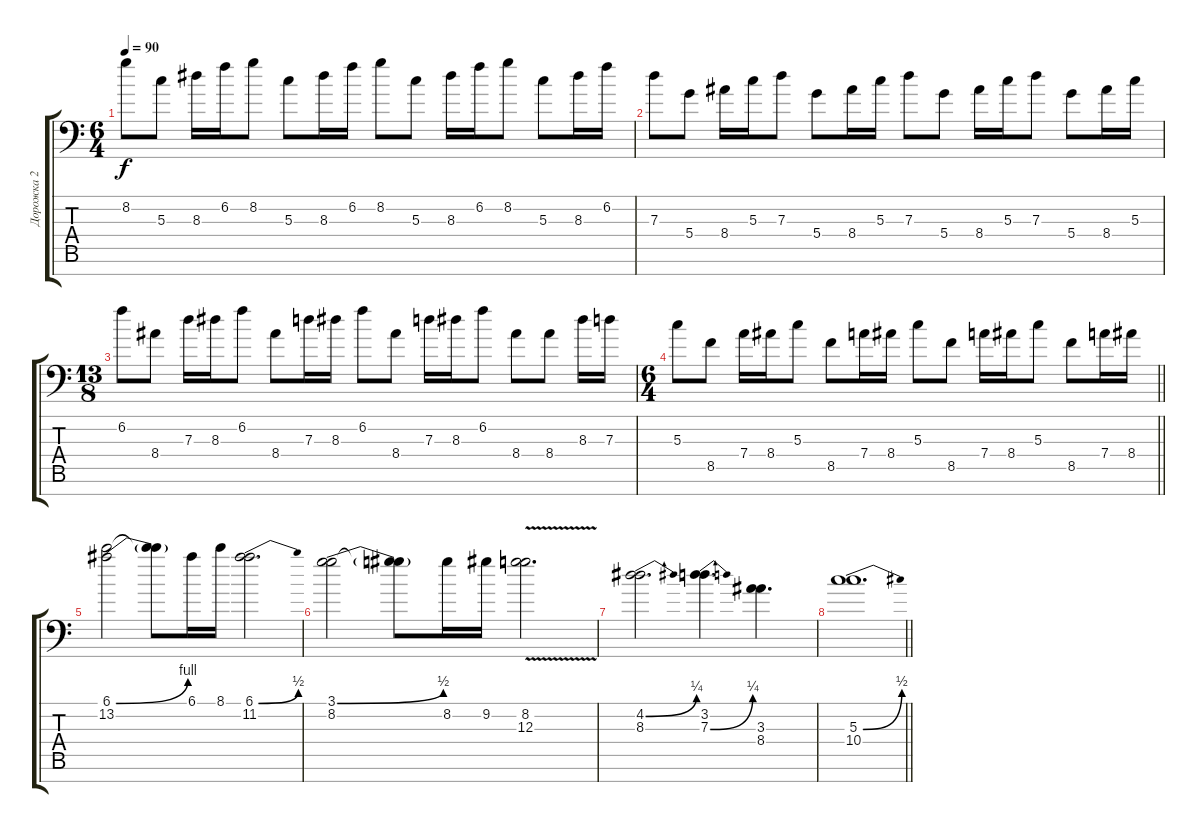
\track ("Дорожка 2" "Дорожка 2") {instrument distortionguitar}
\staff {score tabs}
\tuning (E4 B3 G3 D3 A2 E2 A1) {hide}
\ts (6 4)
\tempo 90
\clef f4
\ks c
8.2.8{dy f} 5.3.8 8.3.16 6.2.16 8.2.8 5.3.8 8.3.16 6.2.16 8.2.8 5.3.8 8.3.16 6.2.16 8.2.8 5.3.8 8.3.16 6.2.16 |
7.3.8 5.4.8 8.4.16 5.3.16 7.3.8 5.4.8 8.4.16 5.3.16 7.3.8 5.4.8 8.4.16 5.3.16 7.3.8 5.4.8 8.4.16 5.3.16 |
\ts (13 8)
6.2.8 8.4.8 7.3.16 8.3.16 6.2.8 8.4.8 7.3.16 8.3.16 6.2.8 8.4.8 7.3.16 8.3.16 6.2.8 8.4.8 8.4.8 8.3.16 7.3.16 |
\ts (6 4)
\barLineRight lightlight
5.3.8 8.5.8 7.4.16 8.4.16 5.3.8 8.5.8 7.4.16 8.4.16 5.3.8 8.5.8 7.4.16 8.4.16 5.3.8 8.5.8 7.4.16 8.4.16 |
(6.1{be (bend 0 0 60 4)} 13.2).2 (6.1{t} 13.2{t}).8 6.1.16 8.1.16 (6.1{be (bend 0 0 60 2)} 11.2).2{d} |
(3.1{be (bend 0 0 60 2)} 8.2).2 (3.1{t} 8.2{t}).8 8.2.16 9.2.16 (8.2 12.3{v}).2{d} |
(4.2{be (bend 0 0 60 1)} 8.3).2{d} (3.2 7.3{be (bend 0 0 60 1)}).4{d} (3.3 8.4).4{d} |
\barLineRight lightlight
(5.3{be (bend 0 0 60 2)} 10.4).1{d}
